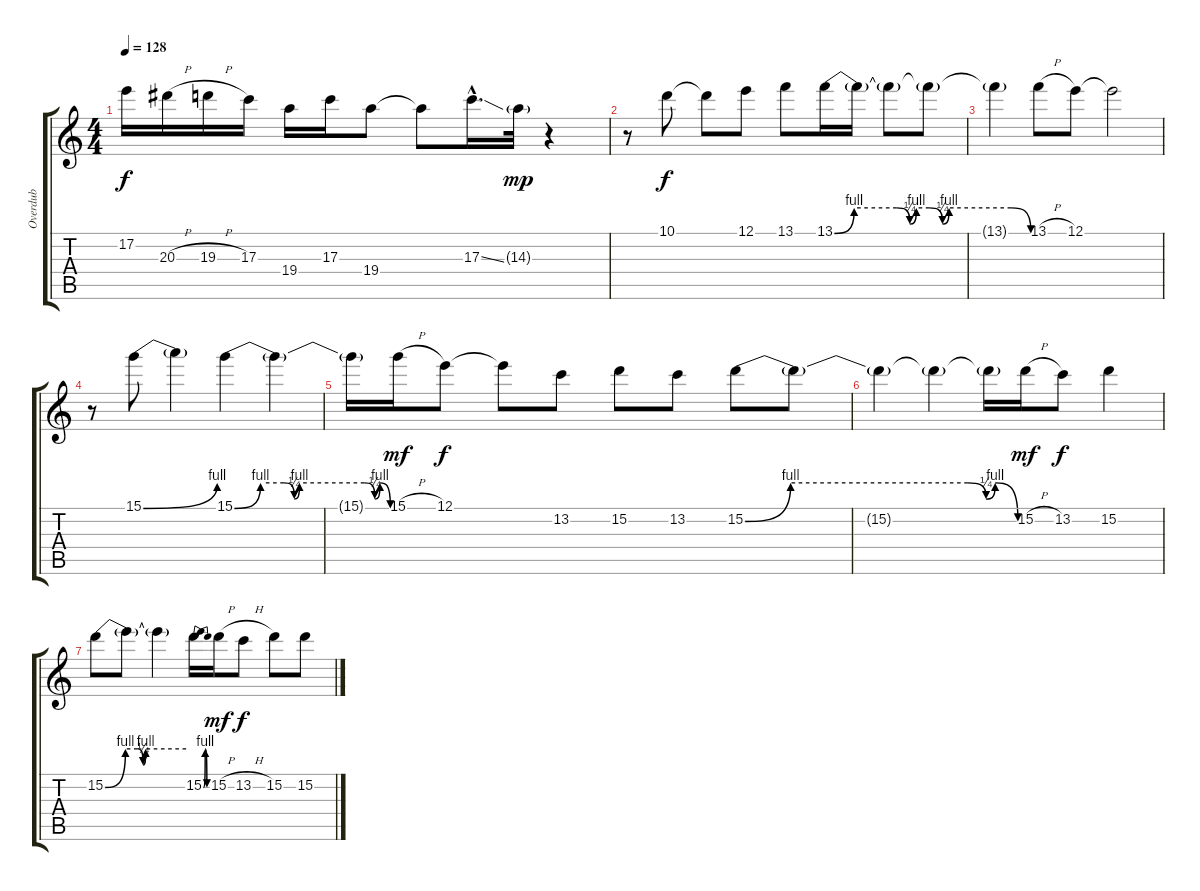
\track ("Overdub" "Overdub") {instrument fretlessbass}
\staff {score tabs}
\tuning (E4 B3 G3 D3 A2 E2) {hide}
\ts (4 4)
\tempo 128
\clef g2
\ks c
17.2.16{dy f} 20.3{h}.16 19.3{h}.16 17.3.16 19.4.16 17.3.16 19.4.8 19.4{t}.8 17.3{ss hac}.16{d} 14.3{g}.32{dy mp} r.4 |
r.8 10.1.8{dy f} 10.1{t}.8 12.1.8 13.1.8 13.1{be (custom 0 0 6 4 19 4 23 1 25 4 29 4 33 1 35 4 54 4 60 0)}.16 13.1{t}.16 13.1{t}.8 13.1{t}.8 |
13.1{t}.4 13.1{h}.8 12.1.8 12.1{t}.2 |
r.8 15.1{be (bend 0 0 60 4)}.8 15.1{t}.4 15.1{be (custom 0 0 10 4 19 4 23 1 25 4 50 4 54 1 56 4 60 0)}.4 15.1{t}.4 |
15.1{t}.16 15.1{h}.16{dy mf} 12.1.8{dy f} 12.1{t}.8 13.2.8 15.2.8 13.2.8 15.2{be (custom 0 0 10 4 49 4 53 1 55 4 60 0)}.8 15.2{t}.8 |
15.2{t}.4 15.2{t}.4 15.2{t}.16 15.2{h}.16{dy mf} 13.2.8{dy f} 15.2.4 |
15.2{be (custom 0 0 15 4 24 4 28 1 30 4 60 4)}.8 15.2{t}.8 15.2{t}.4 15.2{be (bendrelease 0 0 15 4 30 4 60 0)}.16 15.2{h}.16{dy mf} 13.2{h}.8{dy f} 15.2.8 15.2.8
